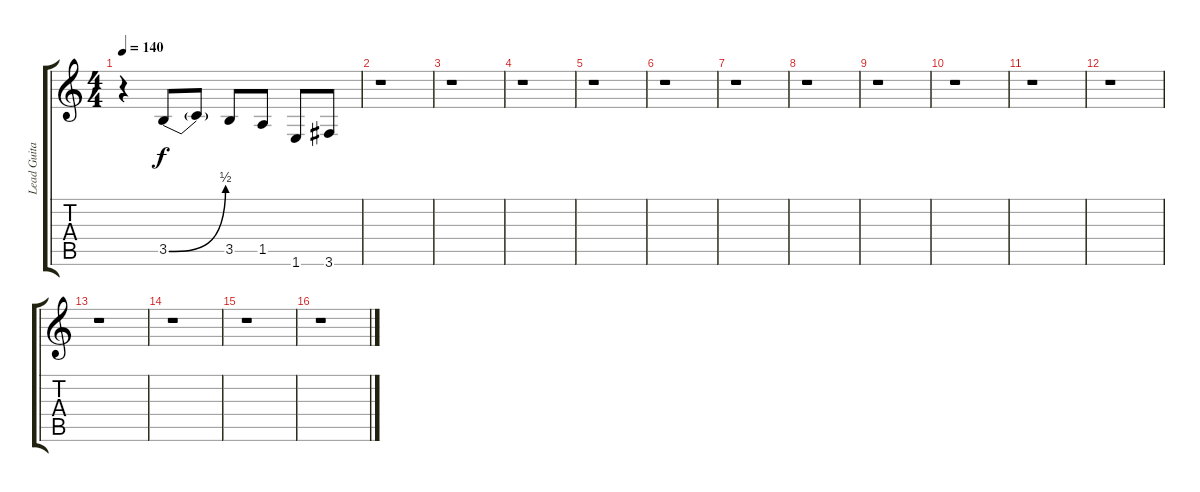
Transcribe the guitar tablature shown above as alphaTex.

\track ("Lead Guitar: Slash" "Lead Guita") {instrument distortionguitar}
\staff {score tabs}
\tuning (Eb4 Bb3 Gb3 Db3 Ab2 Eb2) {hide}
\ts (4 4)
\tempo 140
\clef g2
\ks c
r.4{dy f} 3.5{be (bend 0 0 60 2)}.8{balance 0} 3.5{t}.8 3.5.8{balance 16} 1.5.8{balance 0} 1.6.8{balance 16} 3.6.8{balance 8} |
r.1 |
r.1 |
r.1 |
r.1 |
r.1 |
r.1 |
r.1 |
r.1 |
r.1 |
r.1 |
r.1 |
r.1 |
r.1 |
r.1 |
r.1
